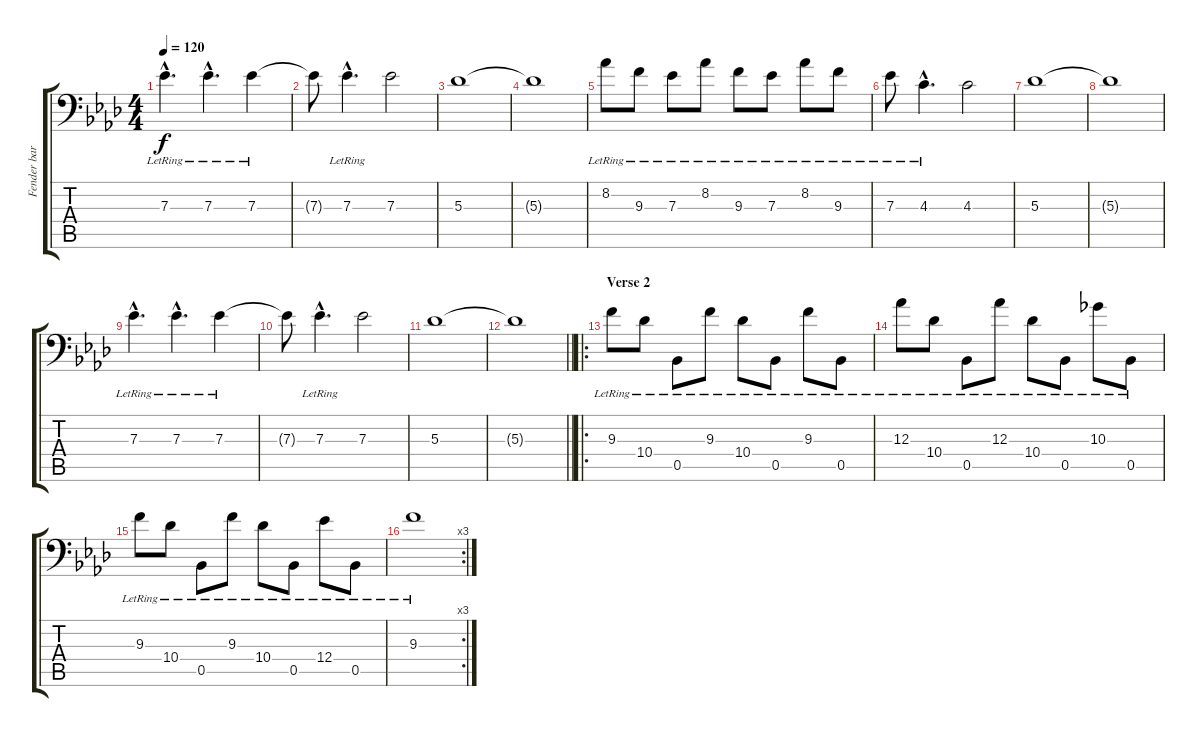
\track ("Fender baritone" "Fender bar") {instrument electricbasspick}
\staff {score tabs}
\tuning (C3 C3 Ab2 Eb2 Bb1 F1) {hide}
\ts (4 4)
\tempo 120
\clef f4
\ks fminor
7.3{hac lr}.4{d dy f} 7.3{hac lr}.4{d} 7.3{lr}.4 |
7.3{t}.8 7.3{hac lr}.4{d} 7.3.2 |
5.3.1 |
5.3{t}.1 |
8.2{lr}.8 9.3{lr}.8 7.3{lr}.8 8.2{lr}.8 9.3{lr}.8 7.3{lr}.8 8.2{lr}.8 9.3{lr}.8 |
7.3{lr}.8 4.3{hac lr}.4{d} 4.3.2 |
5.3.1 |
5.3{t}.1 |
7.3{hac lr}.4{d} 7.3{hac lr}.4{d} 7.3{lr}.4 |
7.3{t}.8 7.3{hac lr}.4{d} 7.3.2 |
5.3.1 |
\barLineRight lightlight
5.3{t}.1 |
\ro
\section ("" "Verse 2")
9.3{lr}.8 10.4{lr}.8 0.5{lr}.8 9.3{lr}.8 10.4{lr}.8 0.5{lr}.8 9.3{lr}.8 0.5{lr}.8 |
12.3{lr}.8 10.4{lr}.8 0.5{lr}.8 12.3{lr}.8 10.4{lr}.8 0.5{lr}.8 10.3{lr}.8 0.5{lr}.8 |
9.3{lr}.8 10.4{lr}.8 0.5{lr}.8 9.3{lr}.8 10.4{lr}.8 0.5{lr}.8 12.4{lr}.8 0.5{lr}.8 |
\rc 3
9.3{lr}.1
